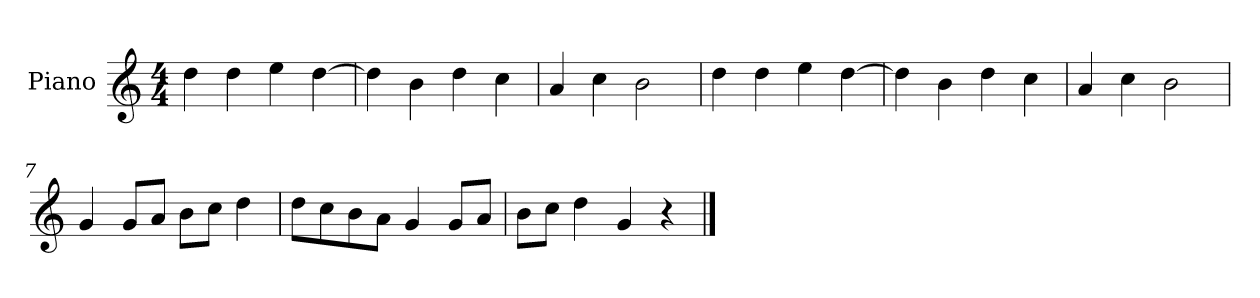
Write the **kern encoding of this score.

**kern
*part1
*staff1
*I"Piano
*I'P-no
*clefG2
*k[]
*M4/4
*MM90
=1
4dd\
4dd\
4ee\
[4dd\
=2
4dd\]
4b\
4dd\
4cc\
=3
4a/
4cc\
2b\
=4
4dd\
4dd\
4ee\
[4dd\
=5
4dd\]
4b\
4dd\
4cc\
=6
4a/
4cc\
2b\
=7
4g/
8g/L
8a/J
8b\L
8cc\J
4dd\
=8
8dd\L
8cc\
8b\
8a\J
4g/
8g/L
8a/J
!!LO:LB:g=z
=9
8b\L
8cc\J
4dd\
4g/
4r
==
*-
